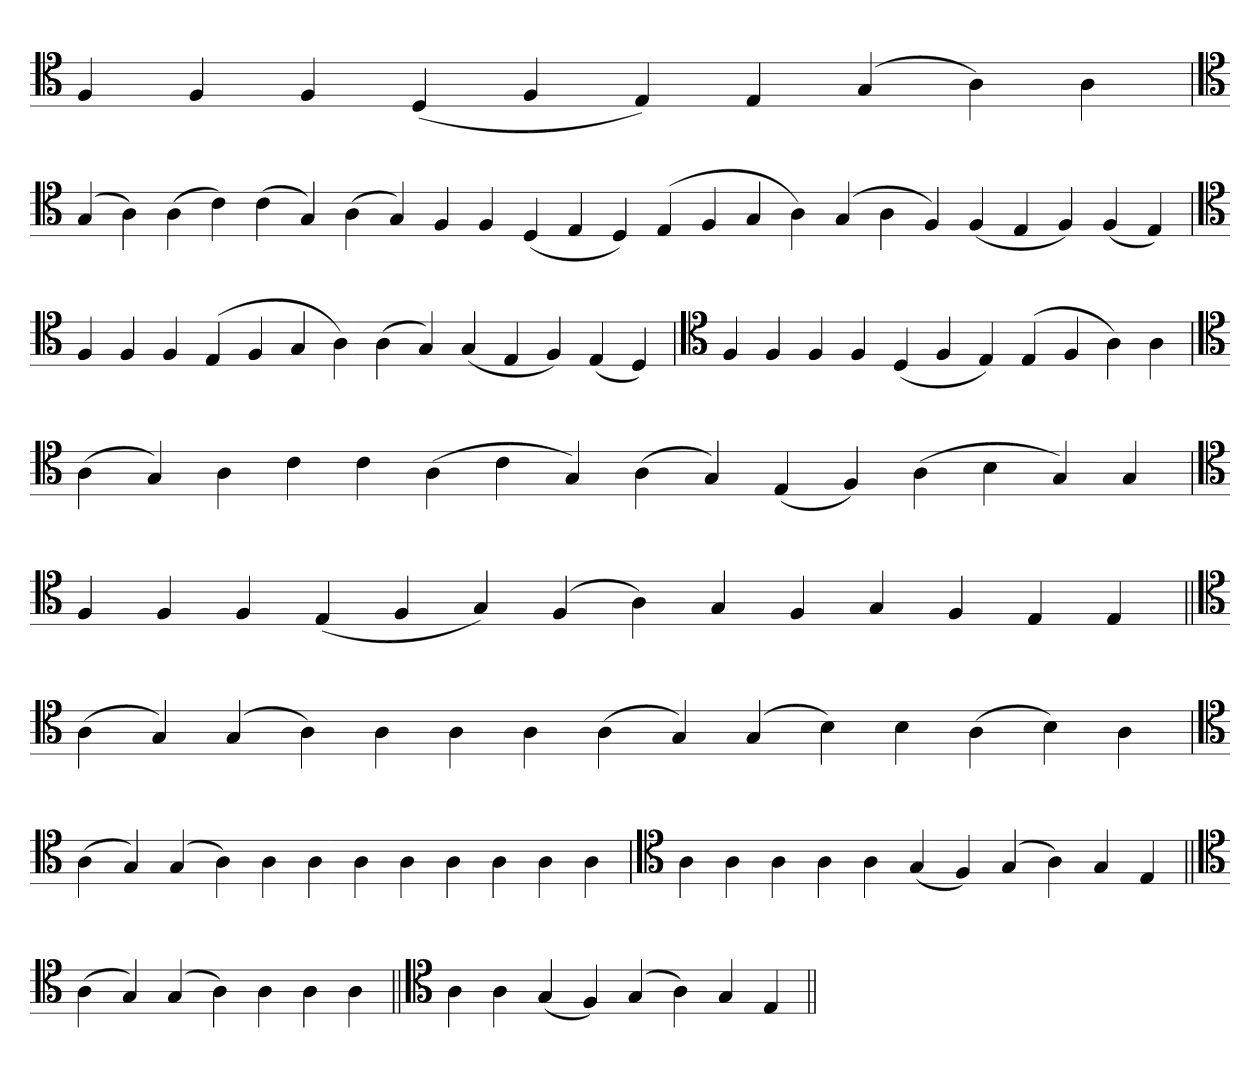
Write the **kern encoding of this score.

**kern
*part1
*staff1
*clefC4
=
4F
4F
4F
(4D
4F
4E)
4E
(4G
4A)
4A
=`
*clefC4
(4G
4A)
(4A
4c)
(4c
4G)
(4A
4G)
4F
4F
(4D
4E
4D)
(4E
4F
4G
4A)
(4G
4A
4F)
(4F
4E
4F)
(4F
4E)
='
*clefC4
4F
4F
4F
(4E
4F
4G
4A)
(4A
4G)
(4G
4E
4F)
(4E
4D)
=
*clefC4
4F
4F
4F
4F
(4D
4F
4E)
(4E
4F
4A)
4A
=`
*clefC4
(4A
4G)
4A
4c
4c
(4A
4c
4G)
(4A
4G)
(4E
4F)
(4A
4B
4G)
4G
=`
*clefC4
4F
4F
4F
(4E
4F
4G)
(4F
4A)
4G
4F
4G
4F
4E
4E
=||
*clefC4
(4A
4G)
(4G
4A)
4A
4A
4A
(4A
4G)
(4G
4B)
4B
(4A
4B)
4A
=
*clefC4
(4A
4G)
(4G
4A)
4A
4A
4A
4A
4A
4A
4A
4A
=`
*clefC4
4A
4A
4A
4A
4A
(4G
4F)
(4G
4A)
4G
4E
=||
*clefC4
(4A
4G)
(4G
4A)
4A
4A
4A
=||
*clefC4
4A
4A
(4G
4F)
(4G
4A)
4G
4E
=||
*-
